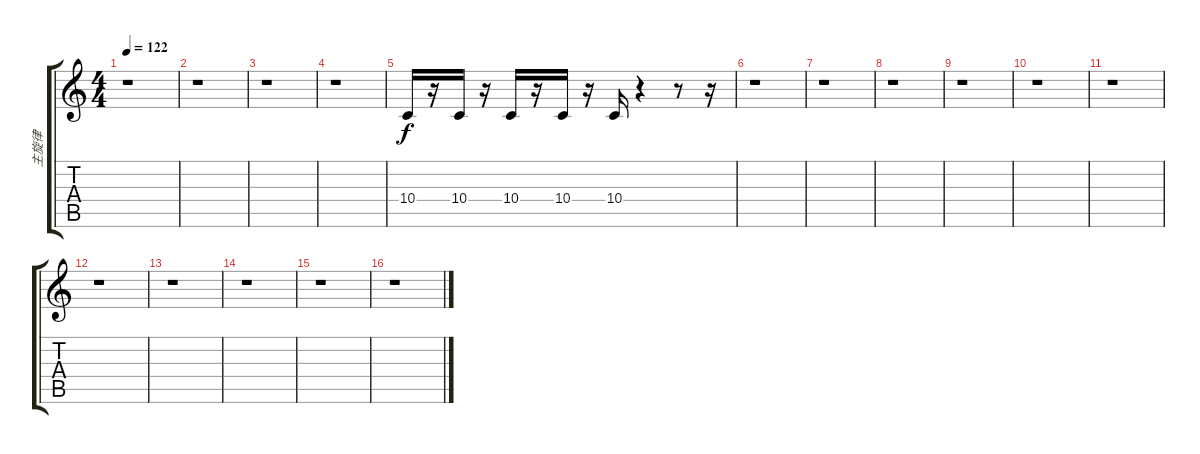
\track ("主旋律" "主旋律") {instrument flute}
\staff {score tabs}
\tuning (E4 B3 G3 D3 A2 E2) {hide}
\ts (4 4)
\tempo 122
\clef g2
\ks c
r.1{dy f} |
r.1 |
r.1 |
r.1 |
10.4.16 r.16 10.4.16 r.16 10.4.16 r.16 10.4.16 r.16 10.4.16 r.4 r.8 r.16 |
r.1 |
r.1 |
r.1 |
r.1 |
r.1 |
r.1 |
r.1 |
r.1 |
r.1 |
r.1 |
r.1
